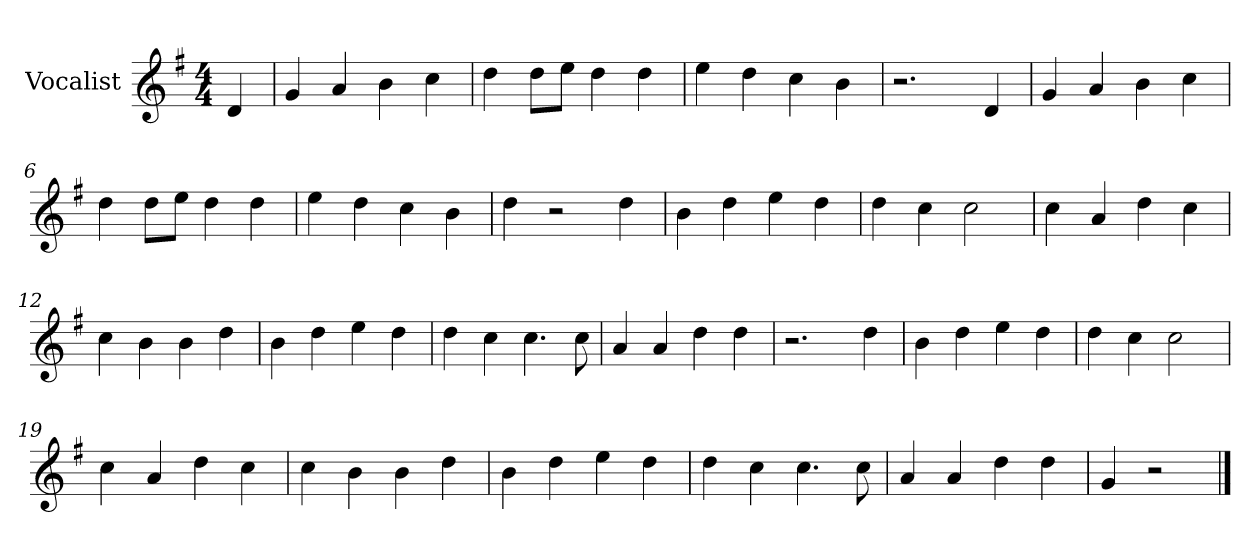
**kern
*part1
*staff1
*I"Vocalist
*k[f#]
*G:
*M4/4
=
4d
=1
4g
4a
4b
4cc
=2
4dd
8ddL
8eeJ
4dd
4dd
=3
4ee
4dd
4cc
4b
=4
2.r
4d
=5
4g
4a
4b
4cc
=6
4dd
8ddL
8eeJ
4dd
4dd
=7
4ee
4dd
4cc
4b
=8
4dd
2r
4dd
=9
4b
4dd
4ee
4dd
=10
4dd
4cc
2cc
=11
4cc
4a
4dd
4cc
=12
4cc
4b
4b
4dd
=13
4b
4dd
4ee
4dd
=14
4dd
4cc
4.cc
8cc
=15
4a
4a
4dd
4dd
=16
2.r
4dd
=17
4b
4dd
4ee
4dd
=18
4dd
4cc
2cc
=19
4cc
4a
4dd
4cc
=20
4cc
4b
4b
4dd
=21
4b
4dd
4ee
4dd
=22
4dd
4cc
4.cc
8cc
=23
4a
4a
4dd
4dd
=24
4g
2r
==
*-
